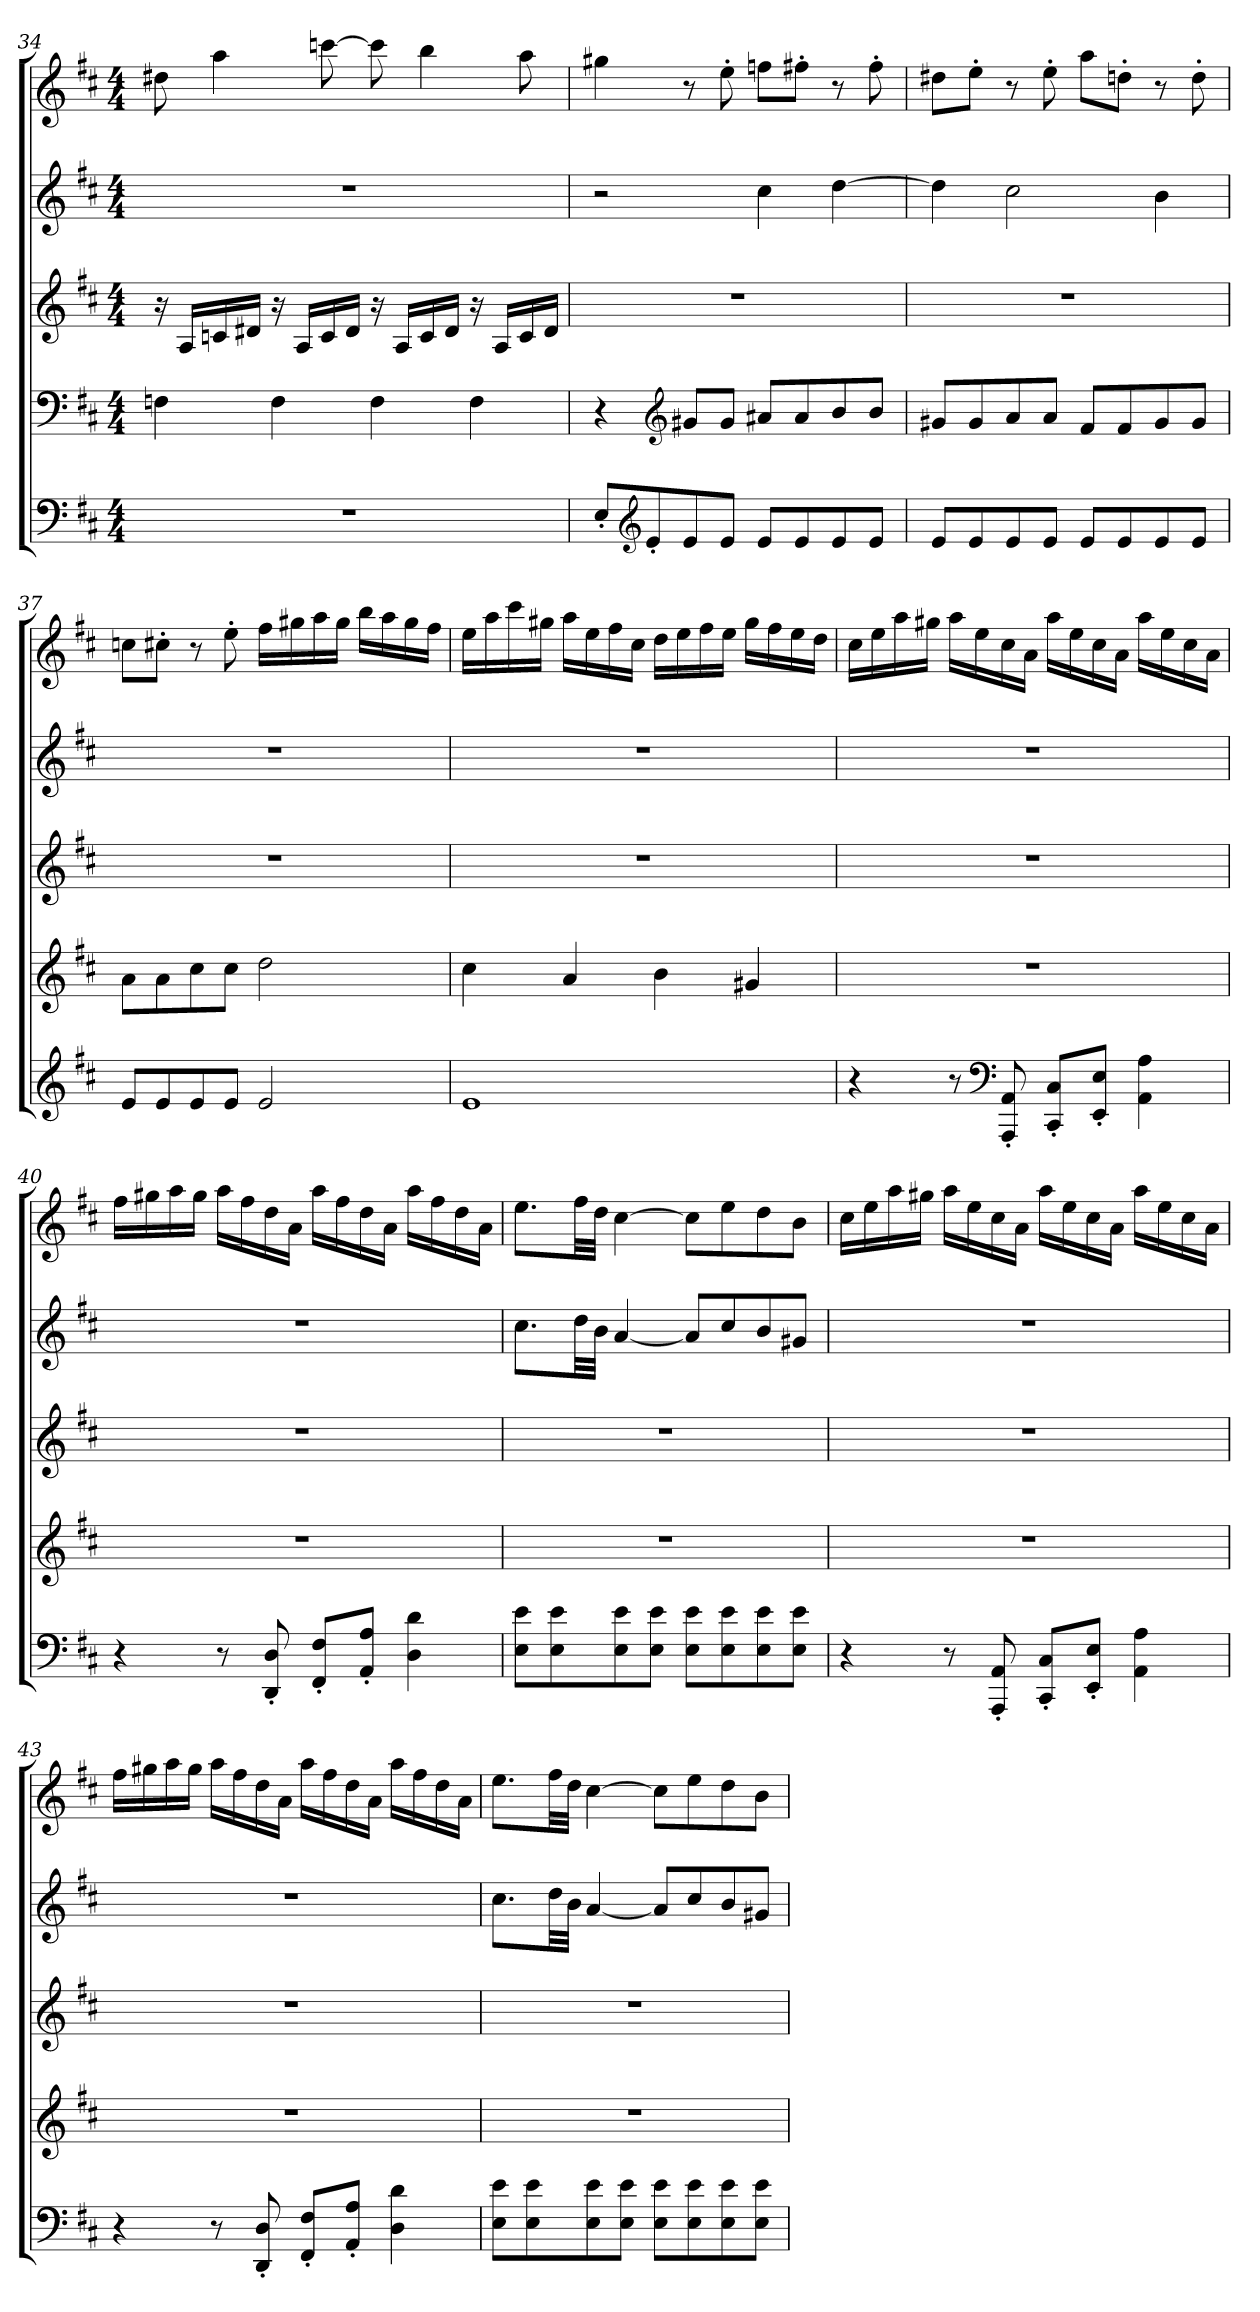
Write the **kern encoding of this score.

**kern	**kern	**kern	**kern	**kern
*part5	*part4	*part3	*part2	*part1
*staff5	*staff4	*staff3	*staff2	*staff1
*clefF4	*clefF4	*clefG2	*clefG2	*clefG2
*k[f#c#]	*k[f#c#]	*k[f#c#]	*k[f#c#]	*k[f#c#]
*M4/4	*M4/4	*M4/4	*M4/4	*M4/4
*MM150	*MM150	*MM150	*MM150	*MM150
=34	=34	=34	=34	=34
1r	4Fn\	16r	1r	8dd#X\
.	.	16A/LL	.	.
.	.	16cn/	.	4aa\
.	.	16d#X/JJ	.	.
.	4F\	16r	.	.
.	.	16A/LL	.	.
.	.	16c/	.	[8cccn\
.	.	16d#/JJ	.	.
.	4F\	16r	.	8ccc\]
.	.	16A/LL	.	.
.	.	16c/	.	4bb\
.	.	16d#/JJ	.	.
.	4F\	16r	.	.
.	.	16A/LL	.	.
.	.	16c/	.	8aa\
.	.	16d#/JJ	.	.
!!LO:LB:g=z
=35	=35	=35	=35	=35
8E'/L	4r	1r	2r	4gg#X\
*clefG2	*	*	*	*
8e'/	.	.	.	.
*	*clefG2	*	*	*
8e/	8g#X/L	.	.	8r
8e/J	8g#/J	.	.	8ee'\
8e/L	8a#X/L	.	4cc#\	8ffn\L
8e/	8a#/	.	.	8ff#X'\J
8e/	8b/	.	[4dd\	8r
8e/J	8b/J	.	.	8ff#'\
=36	=36	=36	=36	=36
8e/L	8g#X/L	1r	4dd\]	8dd#X\L
8e/	8g#/	.	.	8ee'\J
8e/	8a/	.	2cc#\	8r
8e/J	8a/J	.	.	8ee'\
8e/L	8f#/L	.	.	8aa\L
8e/	8f#/	.	.	8ddn'\J
8e/	8g#/	.	4b\	8r
8e/J	8g#/J	.	.	8dd'\
=37	=37	=37	=37	=37
8e/L	8a\L	1r	1r	8ccn\L
8e/	8a\	.	.	8cc#X'\J
8e/	8cc#\	.	.	8r
8e/J	8cc#\J	.	.	8ee'\
*	*	*	*	*MM149
2e/	2dd\	.	.	16ff#\LL
.	.	.	.	16gg#X\
.	.	.	.	16aa\
.	.	.	.	16gg#\JJ
.	.	.	.	16bb\LL
.	.	.	.	16aa\
.	.	.	.	16gg#\
.	.	.	.	16ff#\JJ
!!LO:PB:g=z
=38	=38	=38	=38	=38
*	*	*	*	*MM149
1e	4cc#\	1r	1r	16ee\LL
.	.	.	.	16aa\
.	.	.	.	16ccc#\
.	.	.	.	16gg#X\JJ
.	4a/	.	.	16aa\LL
.	.	.	.	16ee\
.	.	.	.	16ff#\
.	.	.	.	16cc#\JJ
.	4b\	.	.	16dd\LL
.	.	.	.	16ee\
.	.	.	.	16ff#\
.	.	.	.	16ee\JJ
.	4g#X/	.	.	16gg#\LL
.	.	.	.	16ff#\
.	.	.	.	16ee\
.	.	.	.	16dd\JJ
=39	=39	=39	=39	=39
*	*	*	*	*MM150
4r	1r	1r	1r	16cc#\LL
.	.	.	.	16ee\
.	.	.	.	16aa\
.	.	.	.	16gg#X\JJ
8r	.	.	.	16aa\LL
.	.	.	.	16ee\
*clefF4	*	*	*	*
8AAA/' 8AA/'	.	.	.	16cc#\
.	.	.	.	16a\JJ
8CC#/' 8C#/'L	.	.	.	16aa\LL
.	.	.	.	16ee\
8EE/' 8E/'J	.	.	.	16cc#\
.	.	.	.	16a\JJ
4AA\ 4A\	.	.	.	16aa\LL
.	.	.	.	16ee\
.	.	.	.	16cc#\
.	.	.	.	16a\JJ
!!LO:LB:g=z
=40	=40	=40	=40	=40
*	*	*	*	*MM150
4r	1r	1r	1r	16ff#\LL
.	.	.	.	16gg#X\
.	.	.	.	16aa\
.	.	.	.	16gg#\JJ
8r	.	.	.	16aa\LL
.	.	.	.	16ff#\
8DD/' 8D/'	.	.	.	16dd\
.	.	.	.	16a\JJ
8FF#/' 8F#/'L	.	.	.	16aa\LL
.	.	.	.	16ff#\
8AA/' 8A/'J	.	.	.	16dd\
.	.	.	.	16a\JJ
4D\ 4d\	.	.	.	16aa\LL
.	.	.	.	16ff#\
.	.	.	.	16dd\
.	.	.	.	16a\JJ
=41	=41	=41	=41	=41
8E\ 8e\L	1r	1r	8.cc#\L	8.ee\L
8E\ 8e\	.	.	.	.
.	.	.	32dd\LL	32ff#\LL
.	.	.	32b\JJJ	32dd\JJJ
8E\ 8e\	.	.	[4a/	[4cc#\
8E\ 8e\J	.	.	.	.
8E\ 8e\L	.	.	8a/L]	8cc#\L]
8E\ 8e\	.	.	8cc#/	8ee\
8E\ 8e\	.	.	8b/	8dd\
8E\ 8e\J	.	.	8g#X/J	8b\J
!!LO:PB:g=z
=42	=42	=42	=42	=42
*	*	*	*	*MM150
4r	1r	1r	1r	16cc#\LL
.	.	.	.	16ee\
.	.	.	.	16aa\
.	.	.	.	16gg#X\JJ
8r	.	.	.	16aa\LL
.	.	.	.	16ee\
8AAA/' 8AA/'	.	.	.	16cc#\
.	.	.	.	16a\JJ
8CC#/' 8C#/'L	.	.	.	16aa\LL
.	.	.	.	16ee\
8EE/' 8E/'J	.	.	.	16cc#\
.	.	.	.	16a\JJ
4AA\ 4A\	.	.	.	16aa\LL
.	.	.	.	16ee\
.	.	.	.	16cc#\
.	.	.	.	16a\JJ
=43	=43	=43	=43	=43
*	*	*	*	*MM150
4r	1r	1r	1r	16ff#\LL
.	.	.	.	16gg#X\
.	.	.	.	16aa\
.	.	.	.	16gg#\JJ
8r	.	.	.	16aa\LL
.	.	.	.	16ff#\
8DD/' 8D/'	.	.	.	16dd\
.	.	.	.	16a\JJ
8FF#/' 8F#/'L	.	.	.	16aa\LL
.	.	.	.	16ff#\
8AA/' 8A/'J	.	.	.	16dd\
.	.	.	.	16a\JJ
4D\ 4d\	.	.	.	16aa\LL
.	.	.	.	16ff#\
.	.	.	.	16dd\
.	.	.	.	16a\JJ
!!LO:LB:g=z
=44	=44	=44	=44	=44
8E\ 8e\L	1r	1r	8.cc#\L	8.ee\L
8E\ 8e\	.	.	.	.
.	.	.	32dd\LL	32ff#\LL
.	.	.	32b\JJJ	32dd\JJJ
8E\ 8e\	.	.	[4a/	[4cc#\
8E\ 8e\J	.	.	.	.
8E\ 8e\L	.	.	8a/L]	8cc#\L]
8E\ 8e\	.	.	8cc#/	8ee\
8E\ 8e\	.	.	8b/	8dd\
8E\ 8e\J	.	.	8g#X/J	8b\J
=	=	=	=	=
*-	*-	*-	*-	*-
